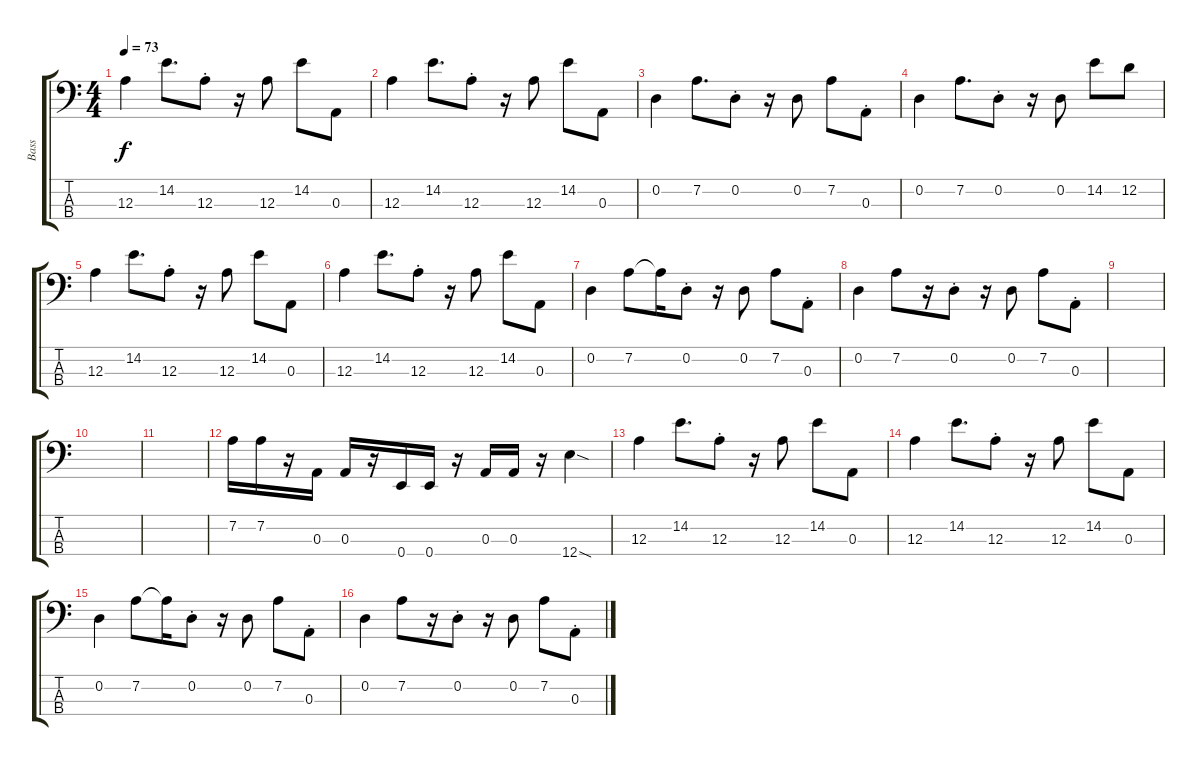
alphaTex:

\track ("Bass" "Bass") {instrument electricbassfinger}
\staff {score tabs}
\tuning (G2 D2 A1 E1) {hide}
\ts (4 4)
\tempo 73
\clef f4
\ks c
12.3.4{dy f} 14.2.8{d} 12.3{st}.8 r.16 12.3.8 14.2.8 0.3.8 |
12.3.4 14.2.8{d} 12.3{st}.8 r.16 12.3.8 14.2.8 0.3.8 |
0.2.4 7.2.8{d} 0.2{st}.8 r.16 0.2.8 7.2.8 0.3{st}.8 |
0.2.4 7.2.8{d} 0.2{st}.8 r.16 0.2.8 14.2.8 12.2.8 |
12.3.4 14.2.8{d} 12.3{st}.8 r.16 12.3.8 14.2.8 0.3.8 |
12.3.4 14.2.8{d} 12.3{st}.8 r.16 12.3.8 14.2.8 0.3.8 |
0.2.4 7.2.8 7.2{t}.16 0.2{st}.8 r.16 0.2.8 7.2.8 0.3{st}.8 |
0.2.4 7.2.8 r.16 0.2{st}.8 r.16 0.2.8 7.2.8 0.3{st}.8 |
|
|
|
7.2.16 7.2.16 r.16 0.3.16 0.3.16 r.16 0.4.16 0.4.16 r.16 0.3.16 0.3.16 r.16 12.4{sod}.4 |
12.3.4 14.2.8{d} 12.3{st}.8 r.16 12.3.8 14.2.8 0.3.8 |
12.3.4 14.2.8{d} 12.3{st}.8 r.16 12.3.8 14.2.8 0.3.8 |
0.2.4 7.2.8 7.2{t}.16 0.2{st}.8 r.16 0.2.8 7.2.8 0.3{st}.8 |
0.2.4 7.2.8 r.16 0.2{st}.8 r.16 0.2.8 7.2.8 0.3{st}.8
